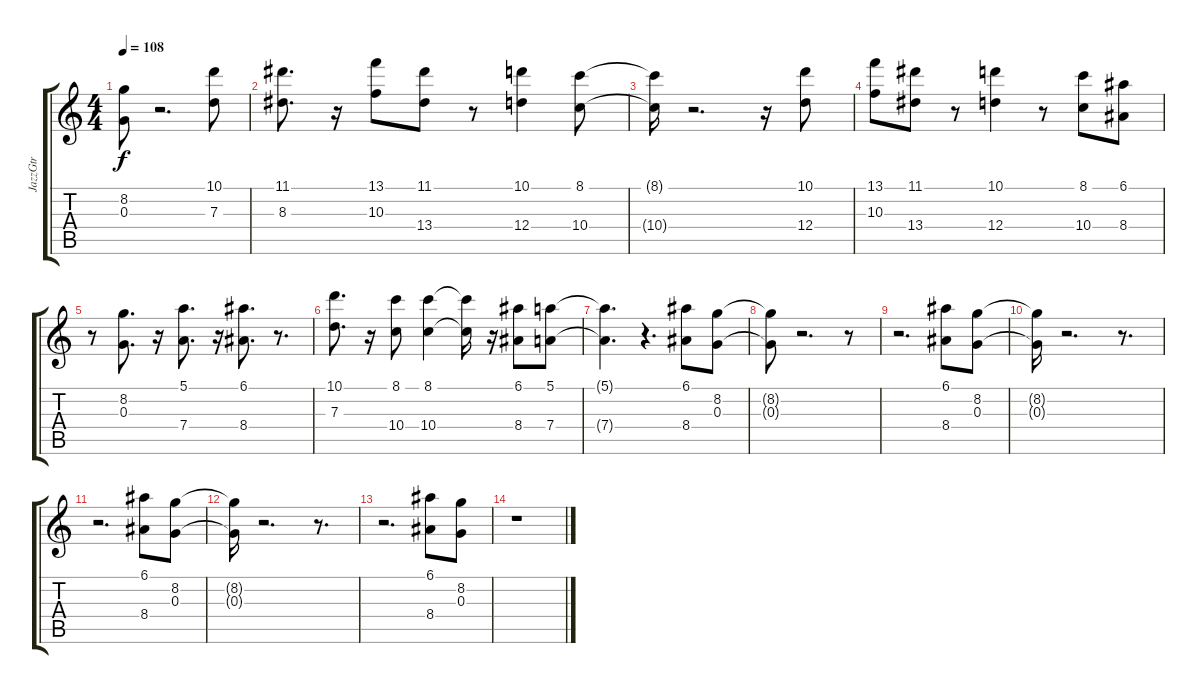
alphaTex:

\track ("JazzGtr" "JazzGtr") {instrument electricguitarjazz}
\staff {score tabs}
\tuning (E4 B3 G3 D3 A2 E2) {hide}
\ts (4 4)
\tempo 108
\clef g2
\ks c
(8.2{t} 0.3{t}).8{dy f} r.2{d} (10.1 7.3).8 |
(11.1 8.3).8{d} r.16 (13.1 10.3).8 (11.1 13.4).8 r.8 (10.1 12.4).4 (8.1 10.4).8 |
(8.1{t} 10.4{t}).16 r.2{d} r.16 (10.1 12.4).8 |
(13.1 10.3).8 (11.1 13.4).8 r.8 (10.1 12.4).4 r.8 (8.1 10.4).8 (6.1 8.4).8 |
r.8 (8.2 0.3).8{d} r.16 (5.1 7.4).8{d} r.16 (6.1 8.4).8{d} r.8{d} |
(10.1 7.3).8{d} r.16 (8.1 10.4).8 (8.1 10.4).4 (8.1{t} 10.4{t}).16 r.16 (6.1 8.4).8 (5.1 7.4).8 |
(5.1{t} 7.4{t}).4{d} r.4{d} (6.1 8.4).8 (8.2 0.3).8 |
(8.2{t} 0.3{t}).8 r.2{d} r.8 |
r.2{d} (6.1 8.4).8 (8.2 0.3).8 |
(8.2{t} 0.3{t}).16 r.2{d} r.8{d} |
r.2{d} (6.1 8.4).8 (8.2 0.3).8 |
(8.2{t} 0.3{t}).16 r.2{d} r.8{d} |
r.2{d} (6.1 8.4).8 (8.2 0.3).8 |
r.1
